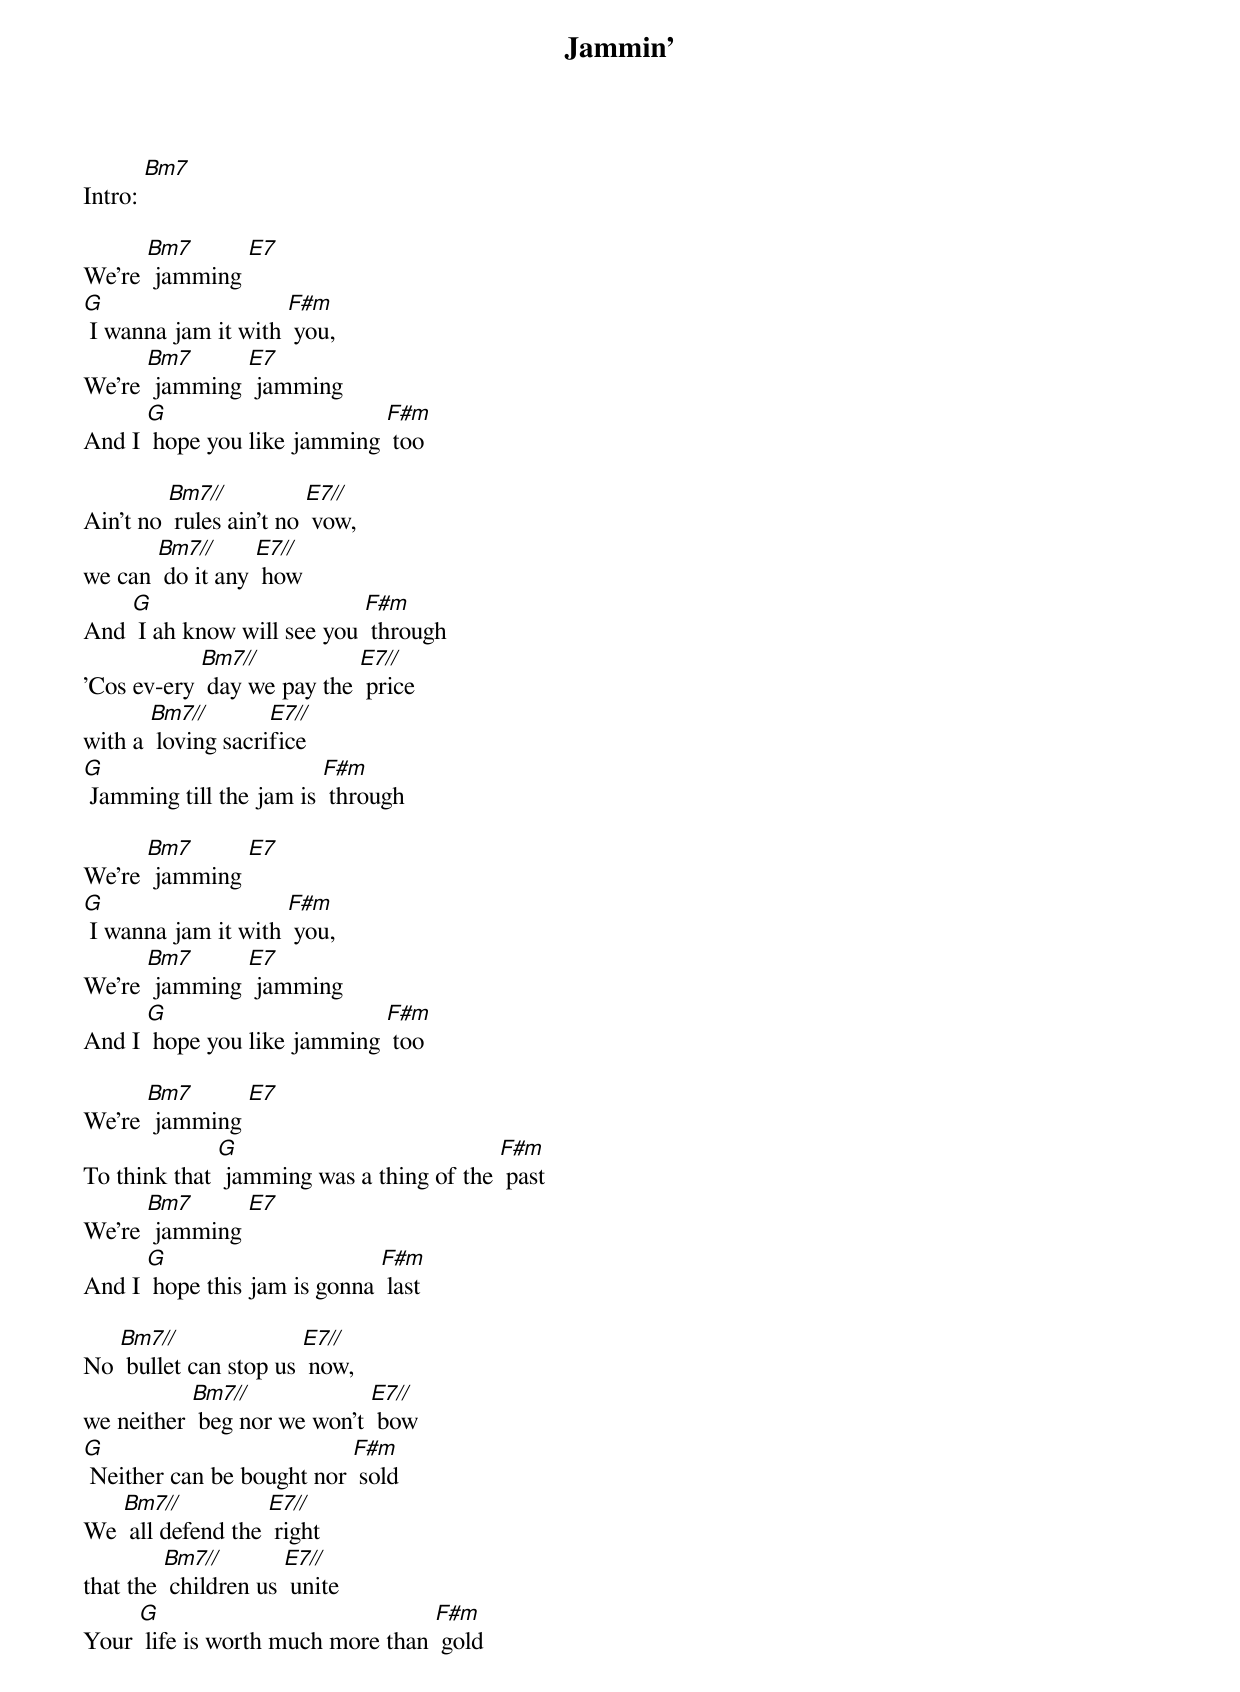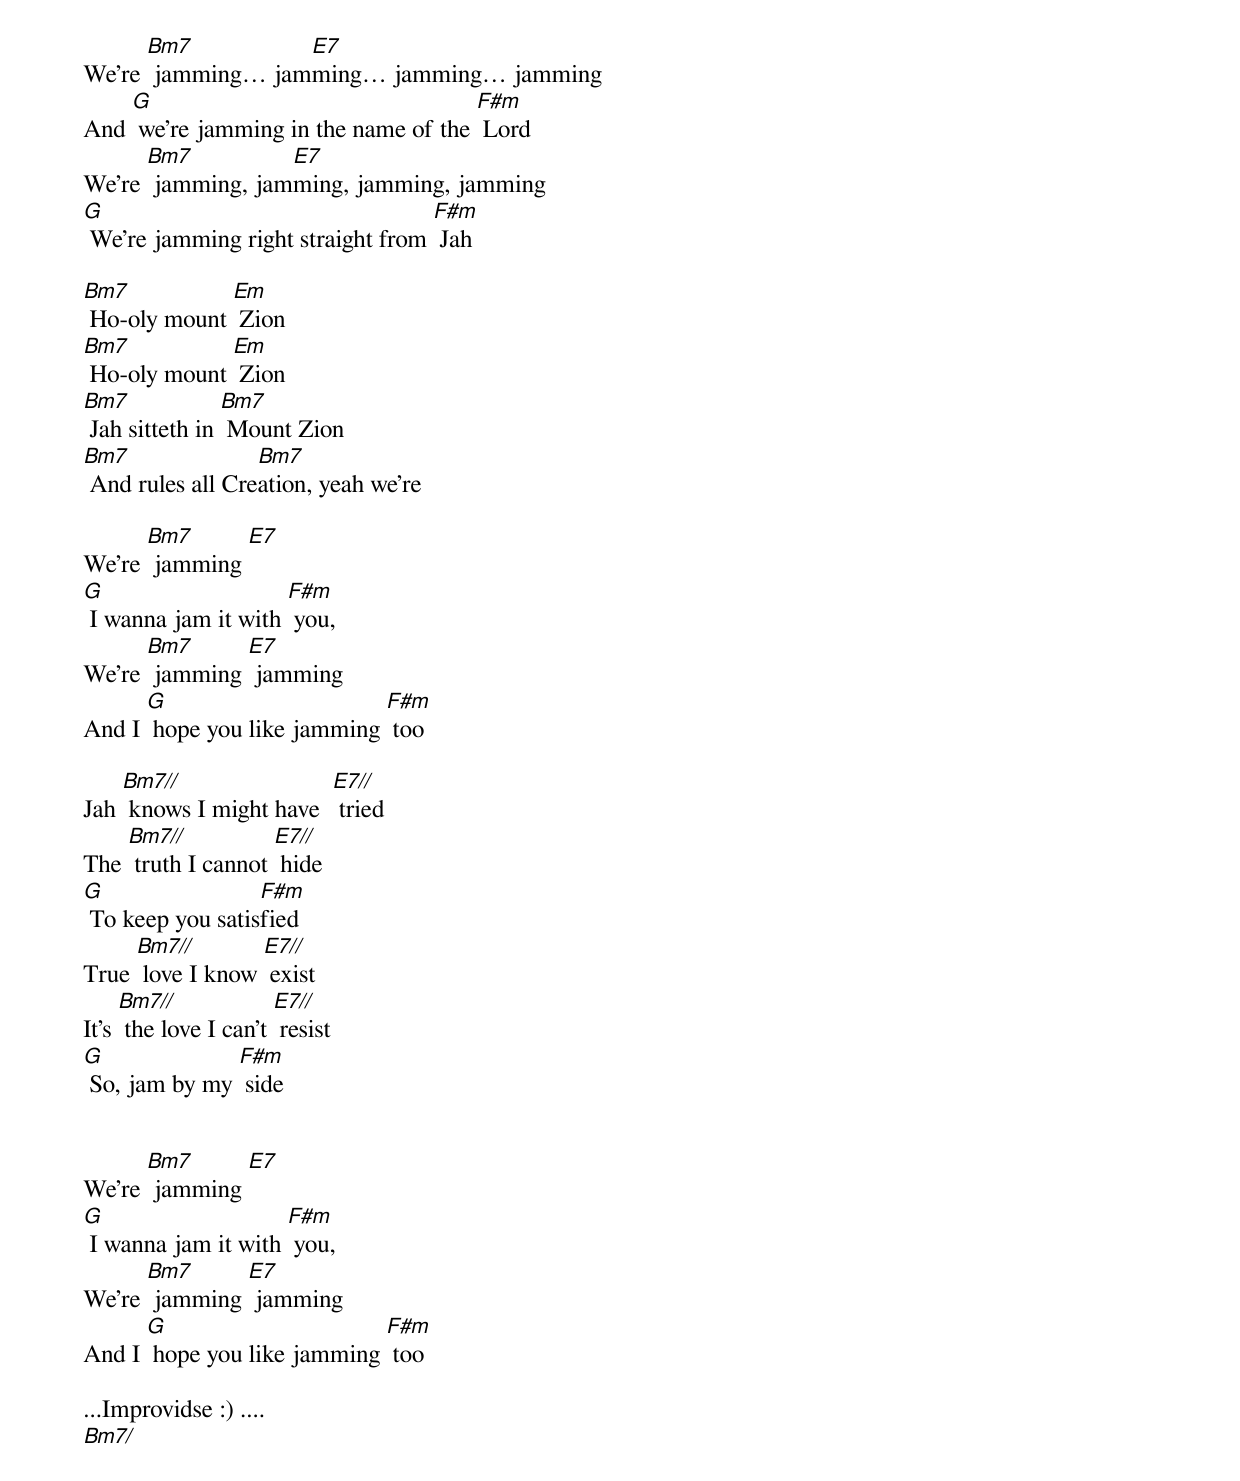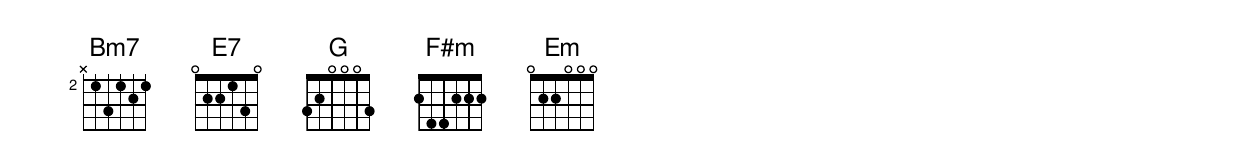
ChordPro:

{t: Jammin' }
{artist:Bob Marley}
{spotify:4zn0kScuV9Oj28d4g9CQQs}
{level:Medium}

Intro: [Bm7]

We're [Bm7] jamming [E7]
[G] I wanna jam it with [F#m] you,
We're [Bm7] jamming [E7] jamming
And I [G] hope you like jamming [F#m] too

Ain't no [Bm7//] rules ain't no [E7//] vow,
we can [Bm7//] do it any [E7//] how
And [G] I ah know will see you [F#m] through
'Cos ev‐ery [Bm7//] day we pay the [E7//] price
with a [Bm7//] loving sacri[E7//]fice
[G] Jamming till the jam is [F#m] through

We're [Bm7] jamming [E7]
[G] I wanna jam it with [F#m] you,
We're [Bm7] jamming [E7] jamming
And I [G] hope you like jamming [F#m] too

We're [Bm7] jamming [E7]
To think that [G] jamming was a thing of the [F#m] past
We're [Bm7] jamming [E7]
And I [G] hope this jam is gonna [F#m] last

No [Bm7//] bullet can stop us [E7//] now,
we neither [Bm7//] beg nor we won't [E7//] bow
[G] Neither can be bought nor [F#m] sold
We [Bm7//] all defend the [E7//] right
that the [Bm7//] children us [E7//] unite
Your [G] life is worth much more than [F#m] gold

We're [Bm7] jamming… jam[E7]ming… jamming… jamming
And [G] we're jamming in the name of the [F#m] Lord
We're [Bm7] jamming, jam[E7]ming, jamming, jamming
[G] We're jamming right straight from [F#m] Jah

[Bm7] Ho-oly mount [Em] Zion
[Bm7] Ho-oly mount [Em] Zion
[Bm7] Jah sitteth in [Bm7] Mount Zion
[Bm7] And rules all Cre[Bm7]ation, yeah we're

We're [Bm7] jamming [E7]
[G] I wanna jam it with [F#m] you,
We're [Bm7] jamming [E7] jamming
And I [G] hope you like jamming [F#m] too

Jah [Bm7//] knows I might have  [E7//] tried
The [Bm7//] truth I cannot [E7//] hide
[G] To keep you satis[F#m]fied
True [Bm7//] love I know [E7//] exist
It's [Bm7//] the love I can't [E7//] resist
[G] So, jam by my [F#m] side


We're [Bm7] jamming [E7]
[G] I wanna jam it with [F#m] you,
We're [Bm7] jamming [E7] jamming
And I [G] hope you like jamming [F#m] too

...Improvidse :) ....
[Bm7/]
